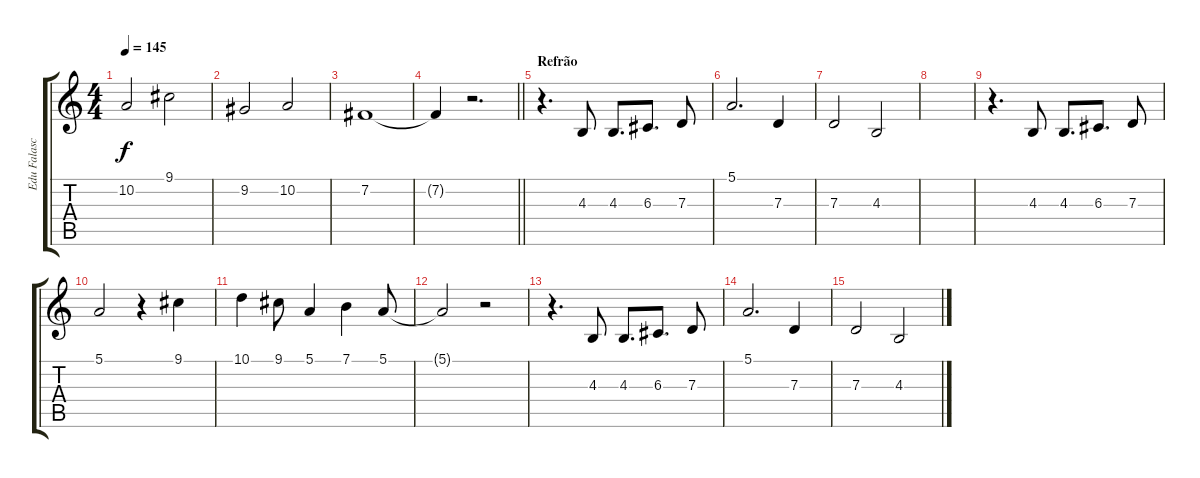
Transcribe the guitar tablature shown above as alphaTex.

\track ("Edu Falaschi" "Edu Falasc") {instrument sopranosax}
\staff {score tabs}
\tuning (E4 B3 G3 D3 A2 E2) {hide}
\ts (4 4)
\tempo 145
\clef g2
\ks c
10.2.2{dy f} 9.1.2 |
9.2.2 10.2.2 |
7.2.1 |
\barLineRight lightlight
7.2{t}.4 r.2{d} |
\section ("" "Refrão")
r.4{d} 4.3.8 4.3.8{d} 6.3.8{d} 7.3.8 |
5.1.2{d} 7.3.4 |
7.3.2 4.3.2 |
|
r.4{d} 4.3.8 4.3.8{d} 6.3.8{d} 7.3.8 |
5.1.2 r.4 9.1.4 |
10.1.4 9.1.8 5.1.4 7.1.4 5.1.8 |
5.1{t}.2 r.2 |
r.4{d} 4.3.8 4.3.8{d} 6.3.8{d} 7.3.8 |
5.1.2{d} 7.3.4 |
7.3.2 4.3.2
